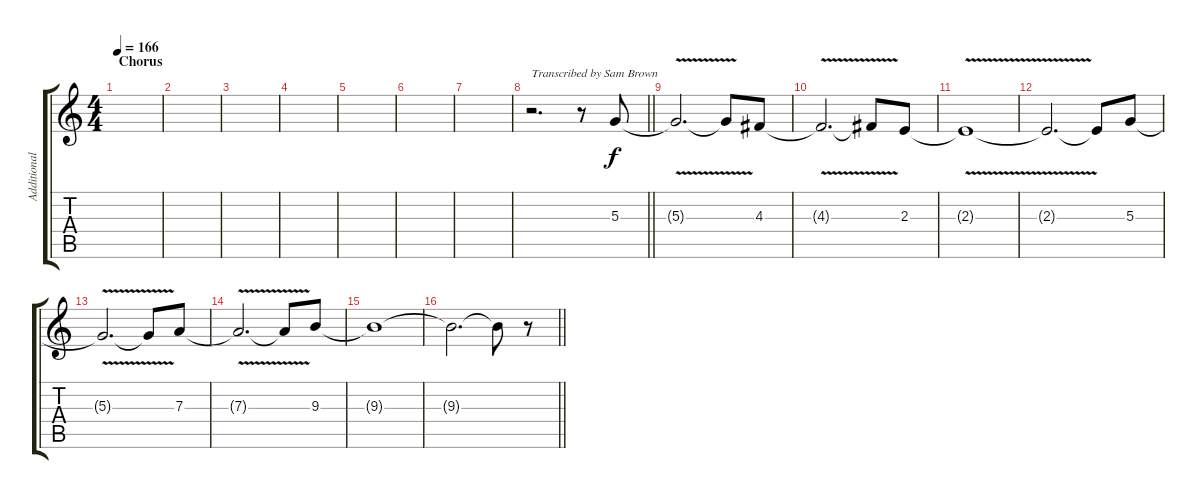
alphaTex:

\track ("Additional Lead Guitar II" "Additional") {instrument distortionguitar}
\staff {score tabs}
\tuning (B3 Gb3 D3 A2 E2 B1) {hide}
\ts (4 4)
\section ("" "Chorus")
\tempo 166
\clef g2
\ks c
|
|
|
|
|
|
|
\barLineRight lightlight
r.2{d txt "Transcribed by Sam Brown"} r.8 5.3.8 |
\section ("" "")
5.3{v t}.2{d} 5.3{t}.8 4.3.8 |
4.3{v t}.2{d} 4.3{t}.8 2.3.8 |
2.3{v t}.1 |
2.3{t}.2{d} 2.3{t}.8 5.3.8 |
5.3{v t}.2{d} 5.3{t}.8 7.3.8 |
7.3{v t}.2{d} 7.3{t}.8 9.3.8 |
9.3{t}.1 |
\barLineRight lightlight
9.3{t}.2{d} 9.3{t}.8 r.8
